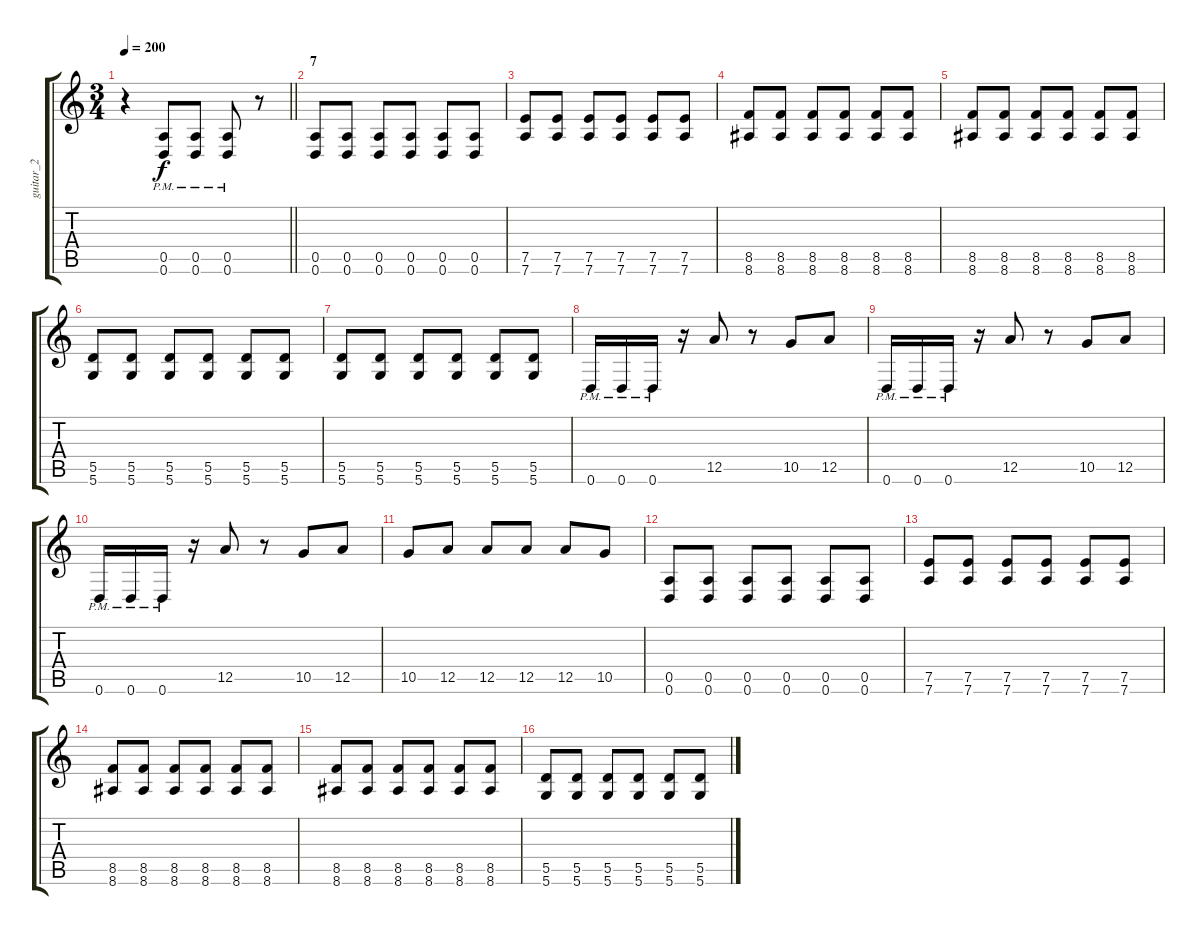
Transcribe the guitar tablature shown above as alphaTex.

\track ("guitar_2" "guitar_2") {instrument distortionguitar}
\staff {score tabs}
\tuning (E4 B3 G3 D3 A2 D2) {hide}
\ts (3 4)
\tempo 200
\clef g2
\barLineRight lightlight
\ks c
r.4{dy f} (0.5 0.6{pm}).8 (0.5 0.6{pm}).8 (0.5 0.6{pm}).8 r.8 |
\section ("" "7")
(0.5 0.6).8 (0.5 0.6).8 (0.5 0.6).8 (0.5 0.6).8 (0.5 0.6).8 (0.5 0.6).8 |
(7.5 7.6).8 (7.5 7.6).8 (7.5 7.6).8 (7.5 7.6).8 (7.5 7.6).8 (7.5 7.6).8 |
(8.5 8.6).8 (8.5 8.6).8 (8.5 8.6).8 (8.5 8.6).8 (8.5 8.6).8 (8.5 8.6).8 |
(8.5 8.6).8 (8.5 8.6).8 (8.5 8.6).8 (8.5 8.6).8 (8.5 8.6).8 (8.5 8.6).8 |
(5.5 5.6).8 (5.5 5.6).8 (5.5 5.6).8 (5.5 5.6).8 (5.5 5.6).8 (5.5 5.6).8 |
(5.5 5.6).8 (5.5 5.6).8 (5.5 5.6).8 (5.5 5.6).8 (5.5 5.6).8 (5.5 5.6).8 |
0.6{pm}.16 0.6{pm}.16 0.6{pm}.16 r.16 12.5.8 r.8 10.5.8 12.5.8 |
0.6{pm}.16 0.6{pm}.16 0.6{pm}.16 r.16 12.5.8 r.8 10.5.8 12.5.8 |
0.6{pm}.16 0.6{pm}.16 0.6{pm}.16 r.16 12.5.8 r.8 10.5.8 12.5.8 |
10.5.8 12.5.8 12.5.8 12.5.8 12.5.8 10.5.8 |
(0.5 0.6).8 (0.5 0.6).8 (0.5 0.6).8 (0.5 0.6).8 (0.5 0.6).8 (0.5 0.6).8 |
(7.5 7.6).8 (7.5 7.6).8 (7.5 7.6).8 (7.5 7.6).8 (7.5 7.6).8 (7.5 7.6).8 |
(8.5 8.6).8 (8.5 8.6).8 (8.5 8.6).8 (8.5 8.6).8 (8.5 8.6).8 (8.5 8.6).8 |
(8.5 8.6).8 (8.5 8.6).8 (8.5 8.6).8 (8.5 8.6).8 (8.5 8.6).8 (8.5 8.6).8 |
(5.5 5.6).8 (5.5 5.6).8 (5.5 5.6).8 (5.5 5.6).8 (5.5 5.6).8 (5.5 5.6).8
